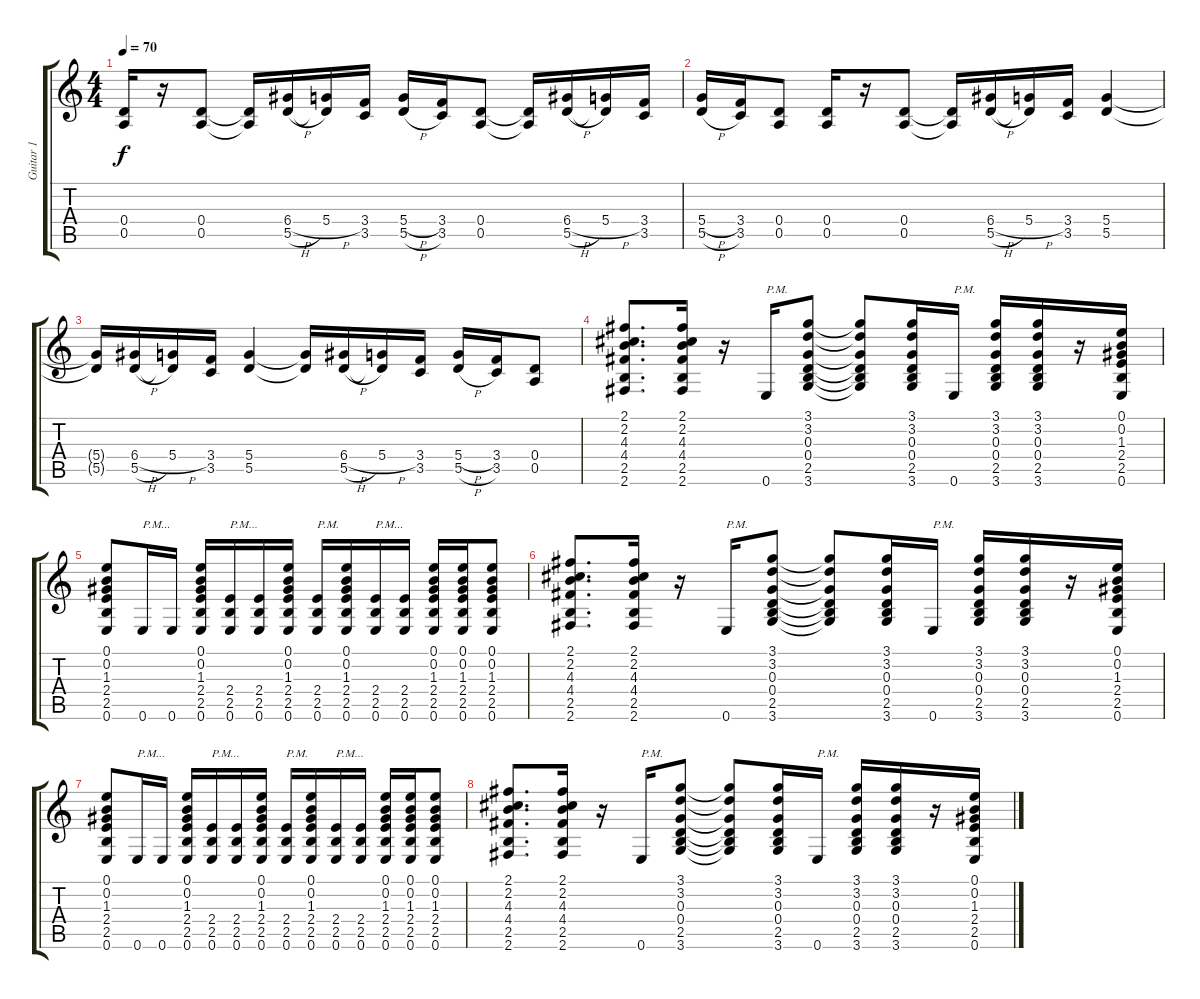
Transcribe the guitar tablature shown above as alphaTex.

\track ("Guitar 1" "Guitar 1") {instrument overdrivenguitar}
\staff {score tabs}
\tuning (E4 B3 G3 D3 A2 E2) {hide}
\ts (4 4)
\tempo 70
\clef g2
\ks c
(0.4 0.5).16{dy f} r.16 (0.4 0.5).8 (0.4{t} 0.5{t}).16 (6.4{h} 5.5{h}).16 (5.4{h} 5.5{t}).16 (3.4 3.5).16 (5.4{h} 5.5{h}).16 (3.4 3.5).16 (0.4 0.5).8 (0.4{t} 0.5{t}).16 (6.4{h} 5.5{h}).16 (5.4{h} 5.5{t}).16 (3.4 3.5).16 |
(5.4{h} 5.5{h}).16 (3.4 3.5).16 (0.4 0.5).8 (0.4 0.5).16 r.16 (0.4 0.5).8 (0.4{t} 0.5{t}).16 (6.4{h} 5.5{h}).16 (5.4{h} 5.5{t}).16 (3.4 3.5).16 (5.4 5.5).4 |
(5.4{t} 5.5{t}).16 (6.4{h} 5.5{h}).16 (5.4{h} 5.5{t}).16 (3.4 3.5).16 (5.4 5.5).4 (5.4{t} 5.5{t}).16 (6.4{h} 5.5{h}).16 (5.4{h} 5.5{t}).16 (3.4 3.5).16 (5.4{h} 5.5{h}).16 (3.4 3.5).16 (0.4 0.5).8 |
(2.1 2.2 4.3 4.4 2.5 2.6).8{d} (2.1 2.2 4.3 4.4 2.5 2.6).16 r.16 0.6.16{txt "P.M."} (3.1 3.2 0.3 0.4 2.5 3.6).8 (3.1{t} 3.2{t} 0.3{t} 0.4{t} 2.5{t} 3.6{t}).8 (3.1 3.2 0.3 0.4 2.5 3.6).16 0.6.16{txt "P.M."} (3.1 3.2 0.3 0.4 2.5 3.6).16 (3.1 3.2 0.3 0.4 2.5 3.6).16 r.16 (0.1 0.2 1.3 2.4 2.5 0.6).16 |
(0.1 0.2 1.3 2.4 2.5 0.6).8 0.6.16{txt "P.M..."} 0.6.16 (0.1 0.2 1.3 2.4 2.5 0.6).16 (2.4 2.5 0.6).16{txt "P.M..."} (2.4 2.5 0.6).16 (0.1 0.2 1.3 2.4 2.5 0.6).16 (2.4 2.5 0.6).16{txt "P.M."} (0.1 0.2 1.3 2.4 2.5 0.6).16 (2.4 2.5 0.6).16{txt "P.M..."} (2.4 2.5 0.6).16 (0.1 0.2 1.3 2.4 2.5 0.6).16 (0.1 0.2 1.3 2.4 2.5 0.6).16 (0.1 0.2 1.3 2.4 2.5 0.6).8 |
(2.1 2.2 4.3 4.4 2.5 2.6).8{d} (2.1 2.2 4.3 4.4 2.5 2.6).16 r.16 0.6.16{txt "P.M."} (3.1 3.2 0.3 0.4 2.5 3.6).8 (3.1{t} 3.2{t} 0.3{t} 0.4{t} 2.5{t} 3.6{t}).8 (3.1 3.2 0.3 0.4 2.5 3.6).16 0.6.16{txt "P.M."} (3.1 3.2 0.3 0.4 2.5 3.6).16 (3.1 3.2 0.3 0.4 2.5 3.6).16 r.16 (0.1 0.2 1.3 2.4 2.5 0.6).16 |
(0.1 0.2 1.3 2.4 2.5 0.6).8 0.6.16{txt "P.M..."} 0.6.16 (0.1 0.2 1.3 2.4 2.5 0.6).16 (2.4 2.5 0.6).16{txt "P.M..."} (2.4 2.5 0.6).16 (0.1 0.2 1.3 2.4 2.5 0.6).16 (2.4 2.5 0.6).16{txt "P.M."} (0.1 0.2 1.3 2.4 2.5 0.6).16 (2.4 2.5 0.6).16{txt "P.M..."} (2.4 2.5 0.6).16 (0.1 0.2 1.3 2.4 2.5 0.6).16 (0.1 0.2 1.3 2.4 2.5 0.6).16 (0.1 0.2 1.3 2.4 2.5 0.6).8 |
(2.1 2.2 4.3 4.4 2.5 2.6).8{d} (2.1 2.2 4.3 4.4 2.5 2.6).16 r.16 0.6.16{txt "P.M."} (3.1 3.2 0.3 0.4 2.5 3.6).8 (3.1{t} 3.2{t} 0.3{t} 0.4{t} 2.5{t} 3.6{t}).8 (3.1 3.2 0.3 0.4 2.5 3.6).16 0.6.16{txt "P.M."} (3.1 3.2 0.3 0.4 2.5 3.6).16 (3.1 3.2 0.3 0.4 2.5 3.6).16 r.16 (0.1 0.2 1.3 2.4 2.5 0.6).16
